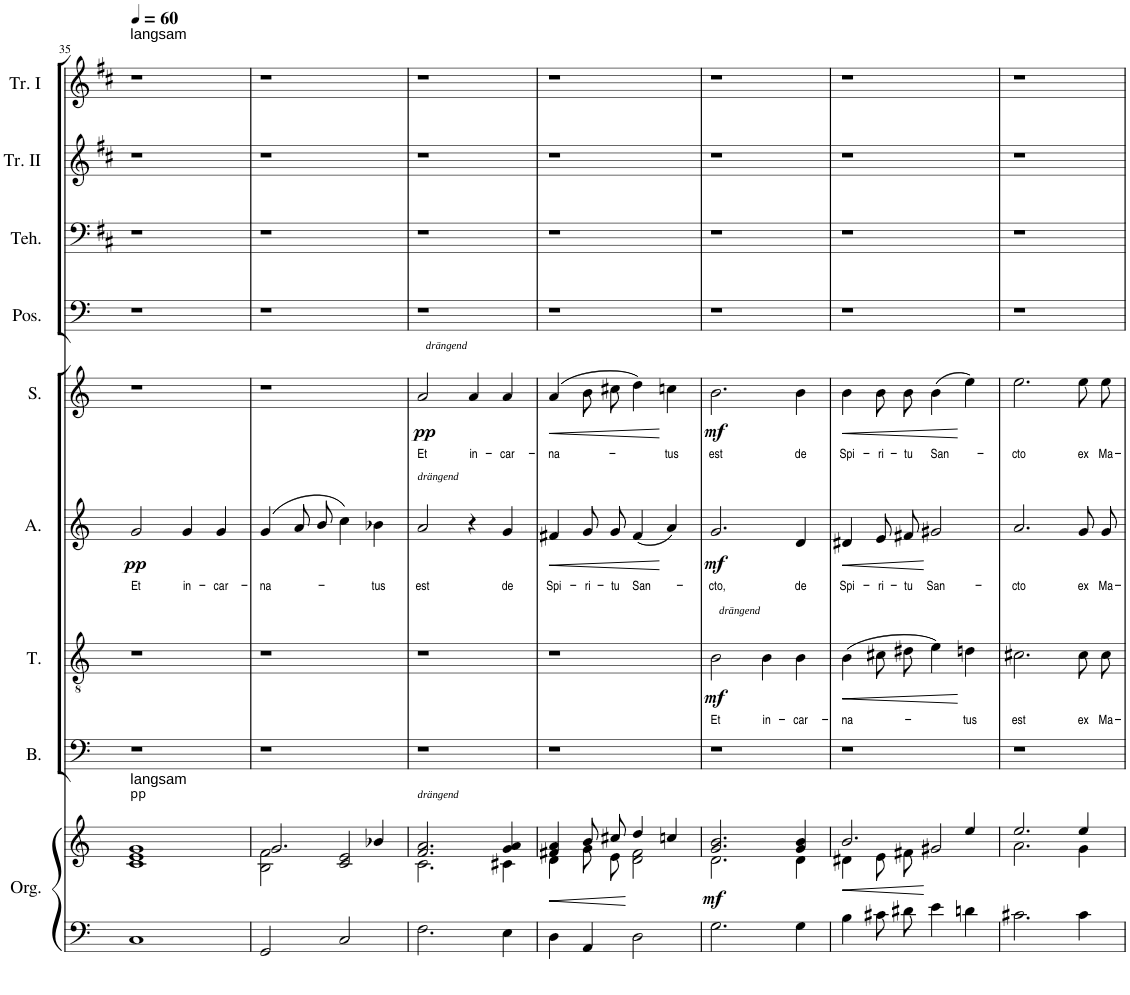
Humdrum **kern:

**kern	**kern	**dynam	**kern	**kern	**text	**dynam	**kern	**text	**dynam	**kern	**text	**dynam	**kern	**kern	**kern	**kern
*part9	*part9	*part9	*part8	*part7	*part7	*part7	*part6	*part6	*part6	*part5	*part5	*part5	*part4	*part3	*part2	*part1
*staff10	*staff9	*staff9/10	*staff8	*staff7	*staff7	*staff7	*staff6	*staff6	*staff6	*staff5	*staff5	*staff5	*staff4	*staff3	*staff2	*staff1
*I"Orgel	*	*	*I"Bass	*I"Tenor	*	*	*I"Alt	*	*	*I"Sopran	*	*	*I"Posaune	*I"Tenorhorn in B	*I"Trompete II in B	*I"Trompete I in B
*I'Org.	*	*	*I'B.	*I'T.	*	*	*I'A.	*	*	*I'S.	*	*	*I'Pos.	*I'Teh.	*I'Tr. II	*I'Tr. I
!!LO:PB:g=z
*clefF4	*clefG2	*	*clefF4	*clefGv2	*	*	*clefG2	*	*	*clefG2	*	*	*clefF4	*clefF4	*clefG2	*clefG2
*	*	*	*	*Trd7c12	*	*	*	*	*	*	*	*	*	*Trd1c2	*Trd1c2	*Trd1c2
*k[]	*k[]	*	*k[]	*k[]	*	*	*k[]	*	*	*k[]	*	*	*k[]	*k[f#c#]	*k[f#c#]	*k[f#c#]
*C:	*C:	*	*C:	*C:	*	*	*C:	*	*	*C:	*	*	*C:	*D:	*D:	*D:
*M4/4	*M4/4	*	*M4/4	*M4/4	*	*	*M4/4	*	*	*M4/4	*	*	*M4/4	*M4/4	*M4/4	*M4/4
*met(c)	*met(c)	*	*met(c)	*met(c)	*	*	*met(c)	*	*	*met(c)	*	*	*met(c)	*met(c)	*met(c)	*met(c)
*MM60	*MM60	*	*MM60	*MM60	*	*	*MM60	*	*	*MM60	*	*	*MM60	*MM60	*MM60	*MM60
=35	=35	=35	=35	=35	=35	=35	=35	=35	=35	=35	=35	=35	=35	=35	=35	=35
*^	*^	*	*	*	*	*	*	*	*	*	*	*	*	*	*	*
!	!	!	!	!	!	!	!	!	!	!	!	!	!	!	!	!	!	!LO:TX:a:t=langsam
!	!	!LO:TX:a:t=pp	!	!	!	!	!	!	!	!	!	!	!	!	!	!	!	!
!	!	!LO:TX:a:t=langsam	!	!	!	!	!	!	!	!	!	!	!	!	!	!	!	!
!	!	!	!	!	!	!	!	!	!	!LO:LY:b	!LO:DY:b	!	!	!	!	!	!	!
1ryy	1C	1e 1g	1c	.	1r	1r	.	.	2g/	Et	pp	1r	.	.	1r	1r	1r	1r
!	!	!	!	!	!	!	!	!	!	!LO:LY:b	!	!	!	!	!	!	!	!
.	.	.	.	.	.	.	.	.	4g/	in-	.	.	.	.	.	.	.	.
!	!	!	!	!	!	!	!	!	!	!LO:LY:b	!	!	!	!	!	!	!	!
.	.	.	.	.	.	.	.	.	4g/	-car-	.	.	.	.	.	.	.	.
=36	=36	=36	=36	=36	=36	=36	=36	=36	=36	=36	=36	=36	=36	=36	=36	=36	=36	=36
!	!	!	!	!	!	!	!	!	!	!LO:LY:b	!	!	!	!	!	!	!	!
1ryy	2GG/	2.g/	2B\ 2f\	.	1r	1r	.	.	(4g/	-na-	.	1r	.	.	1r	1r	1r	1r
.	.	.	.	.	.	.	.	.	8a/L	.	.	.	.	.	.	.	.	.
.	.	.	.	.	.	.	.	.	8b/J	.	.	.	.	.	.	.	.	.
.	2C/	.	2c/ 2e/	.	.	.	.	.	4cc\)	.	.	.	.	.	.	.	.	.
!	!	!	!	!	!	!	!	!	!	!LO:LY:b	!	!	!	!	!	!	!	!
.	.	4b-X/	.	.	.	.	.	.	4b-X\	-tus	.	.	.	.	.	.	.	.
=37	=37	=37	=37	=37	=37	=37	=37	=37	=37	=37	=37	=37	=37	=37	=37	=37	=37	=37
!	!	!	!	!	!	!	!	!	!	!	!	!LO:TX:a:i:t=drängend	!	!	!	!	!	!
!	!	!	!	!	!	!	!	!	!LO:TX:a:i:t=drängend	!	!	!	!	!	!	!	!	!
!	!	!LO:TX:a:i:t=drängend	!	!	!	!	!	!	!	!	!	!	!	!	!	!	!	!
!	!	!	!	!	!	!	!	!	!	!LO:LY:b	!	!	!LO:LY:b	!LO:DY:b	!	!	!	!
1ryy	2.F\	2.f/ 2.a/	2.c\	.	1r	1r	.	.	2a/	est	.	2a/	Et	pp	1r	1r	1r	1r
!	!	!	!	!	!	!	!	!	!	!	!	!	!LO:LY:b	!	!	!	!	!
.	.	.	.	.	.	.	.	.	4r	.	.	4a/	in-	.	.	.	.	.
!	!	!	!	!	!	!	!	!	!	!LO:LY:b	!	!	!LO:LY:b	!	!	!	!	!
.	4E\	4g/ 4a/	4c#X\	.	.	.	.	.	4g/	de	.	4a/	-car-	.	.	.	.	.
=38	=38	=38	=38	=38	=38	=38	=38	=38	=38	=38	=38	=38	=38	=38	=38	=38	=38	=38
!	!	!	!	!LO:HP:b	!	!	!	!	!	!LO:LY:b	!LO:HP:b	!	!LO:LY:b	!LO:HP:b	!	!	!	!
1ryy	4D\	4f#X/ 4a/	4d\	<	1r	1r	.	.	4f#X/	Spi-	<	(4a/	-na-	<	1r	1r	1r	1r
!	!	!	!	!	!	!	!	!	!	!LO:LY:b	!	!	!	!	!	!	!	!
.	4AA/	8b/L	8g\L	.	.	.	.	.	8g/L	-ri-	.	8b\L	.	.	.	.	.	.
!	!	!	!	!	!	!	!	!	!	!LO:LY:b	!	!	!	!	!	!	!	!
.	.	8cc#X/J	8e\J	.	.	.	.	.	8g/J	-tu	.	8cc#X\J	.	.	.	.	.	.
!	!	!	!	!	!	!	!	!	!	!LO:LY:b	!	!	!	!	!	!	!	!
.	2D\	4dd/	2d\ 2f#\	.	.	.	.	.	(4f#/	San-	.	4dd\)	.	.	.	.	.	.
!	!	!	!	!	!	!	!	!	!	!	!	!	!LO:LY:b	!	!	!	!	!
.	.	4ccn/	.	.	.	.	.	.	4a/)	.	.	4ccn\	-tus	.	.	.	.	.
=39	=39	=39	=39	=39	=39	=39	=39	=39	=39	=39	=39	=39	=39	=39	=39	=39	=39	=39
!	!	!	!	!	!	!LO:TX:a:i:t=drängend	!	!	!	!	!	!	!	!	!	!	!	!
!	!	!	!	!LO:DY:b	!	!	!LO:LY:b	!LO:DY:b	!	!LO:LY:b	!LO:DY:b	!	!LO:LY:b	!LO:DY:b	!	!	!	!
1ryy	2.G\	2.g/ 2.b/	2.d\	mf	1r	2B\	Et	mf	2.g/	-cto,	mf	2.b\	est	mf	1r	1r	1r	1r
!	!	!	!	!	!	!	!LO:LY:b	!	!	!	!	!	!	!	!	!	!	!
.	.	.	.	.	.	4B\	in-	.	.	.	.	.	.	.	.	.	.	.
!	!	!	!	!	!	!	!LO:LY:b	!	!	!LO:LY:b	!	!	!LO:LY:b	!	!	!	!	!
.	4G\	4g/ 4b/	4d\	.	.	4B\	-car-	.	4d/	de	.	4b\	de	.	.	.	.	.
=40	=40	=40	=40	=40	=40	=40	=40	=40	=40	=40	=40	=40	=40	=40	=40	=40	=40	=40
!	!	!	!	!	!	!	!LO:LY:b	!	!	!LO:LY:b	!	!	!LO:LY:b	!	!	!	!	!
1ryy	4B\	2.b/	4d#X\	.	1r	(4B\	-na-	.	4d#X/	Spi-	.	4b\	Spi-	.	1r	1r	1r	1r
!	!	!	!	!	!	!	!	!	!	!LO:LY:b	!	!	!LO:LY:b	!	!	!	!	!
.	8c#X\L	.	8e\L	.	.	8c#X\L	.	.	8e/L	-ri-	.	8b\L	-ri-	.	.	.	.	.
!	!	!	!	!	!	!	!	!	!	!LO:LY:b	!	!	!LO:LY:b	!	!	!	!	!
.	8d#X\J	.	8f#X\J	.	.	8d#X\J	.	.	8f#X/J	-tu	.	8b\J	-tu	.	.	.	.	.
!	!	!	!	!	!	!	!	!	!	!LO:LY:b	!	!	!LO:LY:b	!	!	!	!	!
.	4e\	.	2g#X/	[	.	4e\)	.	.	2g#X/	San-	[	(4b\	San-	.	.	.	.	.
!	!	!	!	!	!	!	!LO:LY:b	!	!	!	!	!	!	!	!	!	!	!
.	4dn\	4ee/	.	.	.	4dn\	-tus	.	.	.	.	4ee\)	.	[	.	.	.	.
=41	=41	=41	=41	=41	=41	=41	=41	=41	=41	=41	=41	=41	=41	=41	=41	=41	=41	=41
!	!	!	!	!	!	!	!LO:LY:b	!	!	!LO:LY:b	!	!	!LO:LY:b	!	!	!	!	!
1ryy	2.c#X\	2.ee/	2.a\	.	1r	2.c#X\	est	.	2.a/	-cto	.	2.ee\	-cto	.	1r	1r	1r	1r
!	!	!	!	!	!	!	!LO:LY:b	!	!	!LO:LY:b	!	!	!LO:LY:b	!	!	!	!	!
.	4c#\	4ee/	4g\	.	.	8c#\L	ex	.	8g/L	ex	.	8ee\L	ex	.	.	.	.	.
!	!	!	!	!	!	!	!LO:LY:b	!	!	!LO:LY:b	!	!	!LO:LY:b	!	!	!	!	!
.	.	.	.	.	.	8c#\J	Ma-	.	8g/J	Ma-	.	8ee\J	Ma-	.	.	.	.	.
*v	*v	*	*	*	*	*	*	*	*	*	*	*	*	*	*	*	*	*
*	*v	*v	*	*	*	*	*	*	*	*	*	*	*	*	*	*	*
=	=	=	=	=	=	=	=	=	=	=	=	=	=	=	=	=
*-	*-	*-	*-	*-	*-	*-	*-	*-	*-	*-	*-	*-	*-	*-	*-	*-
